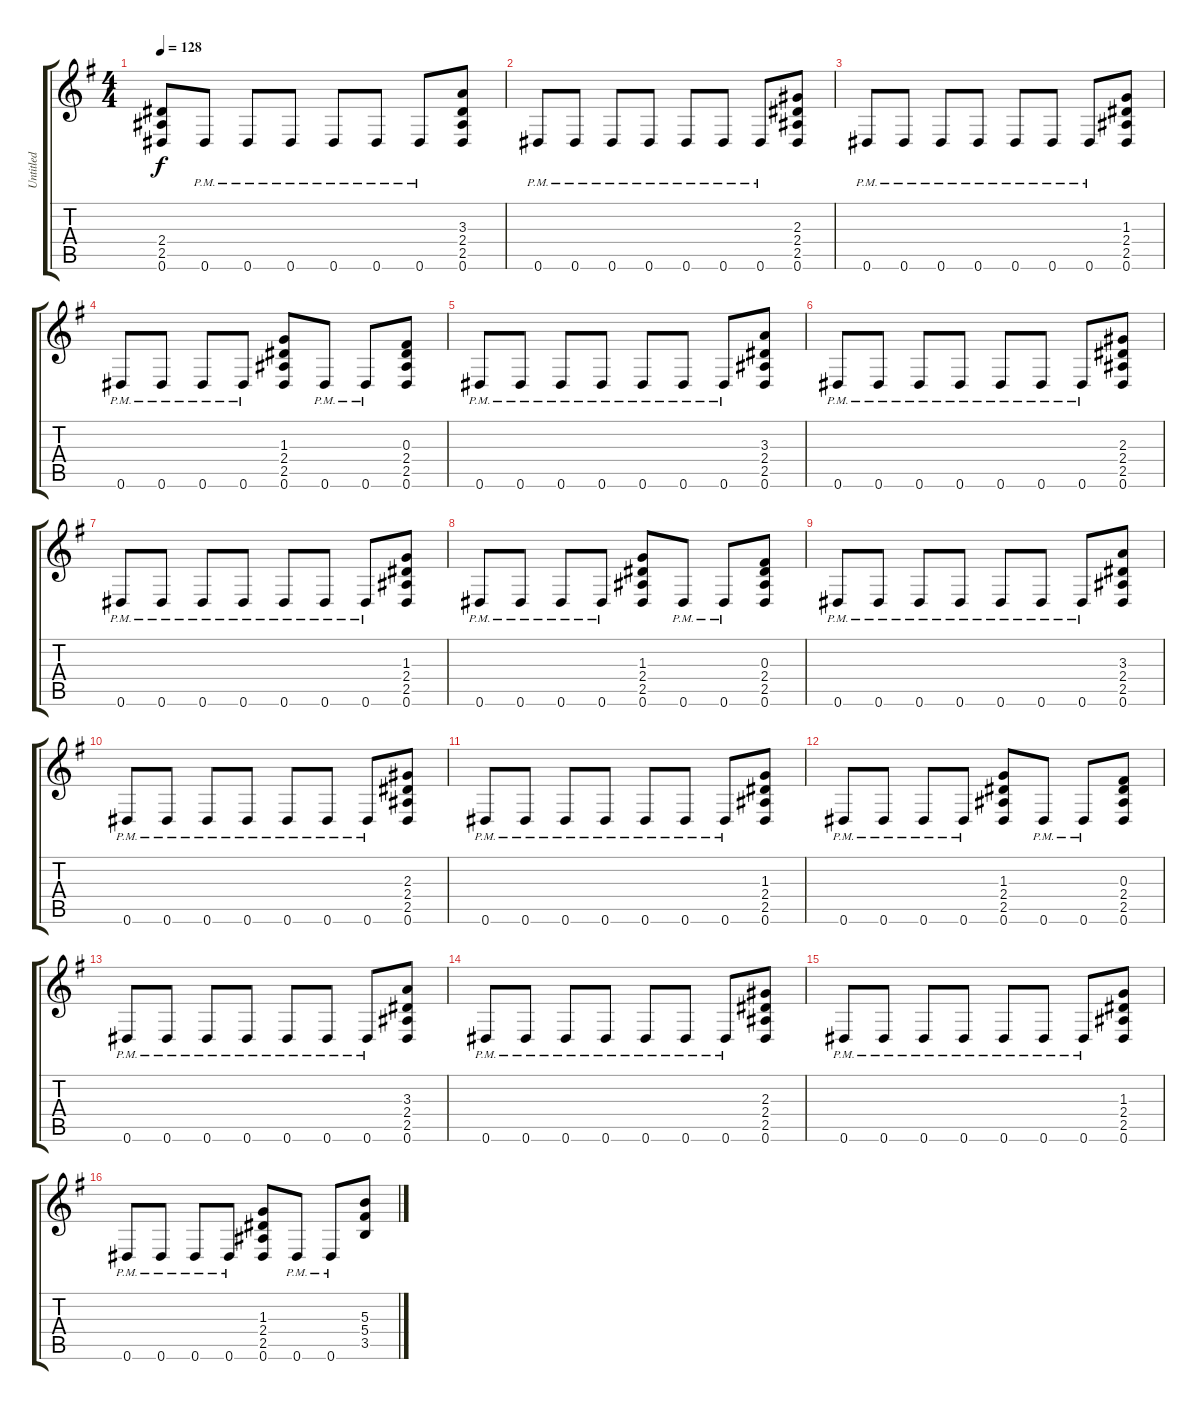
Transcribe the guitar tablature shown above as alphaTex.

\track ("Untitled" "Untitled") {instrument distortionguitar}
\staff {score tabs}
\tuning (Eb4 Bb3 Gb3 Db3 Ab2 Eb2) {hide}
\ts (4 4)
\tempo 128
\clef g2
\ks g
(2.4 2.5 0.6).8{dy f instrument distortionguitar} 0.6{pm}.8 0.6{pm}.8 0.6{pm}.8 0.6{pm}.8 0.6{pm}.8 0.6{pm}.8 (3.3 2.4 2.5 0.6).8 |
0.6{pm}.8 0.6{pm}.8 0.6{pm}.8 0.6{pm}.8 0.6{pm}.8 0.6{pm}.8 0.6{pm}.8 (2.3 2.4 2.5 0.6).8 |
0.6{pm}.8 0.6{pm}.8 0.6{pm}.8 0.6{pm}.8 0.6{pm}.8 0.6{pm}.8 0.6{pm}.8 (1.3 2.4 2.5 0.6).8 |
0.6{pm}.8 0.6{pm}.8 0.6{pm}.8 0.6{pm}.8 (1.3 2.4 2.5 0.6).8 0.6{pm}.8 0.6{pm}.8 (0.3 2.4 2.5 0.6).8 |
0.6{pm}.8 0.6{pm}.8 0.6{pm}.8 0.6{pm}.8 0.6{pm}.8 0.6{pm}.8 0.6{pm}.8 (3.3 2.4 2.5 0.6).8 |
0.6{pm}.8 0.6{pm}.8 0.6{pm}.8 0.6{pm}.8 0.6{pm}.8 0.6{pm}.8 0.6{pm}.8 (2.3 2.4 2.5 0.6).8 |
0.6{pm}.8 0.6{pm}.8 0.6{pm}.8 0.6{pm}.8 0.6{pm}.8 0.6{pm}.8 0.6{pm}.8 (1.3 2.4 2.5 0.6).8 |
0.6{pm}.8 0.6{pm}.8 0.6{pm}.8 0.6{pm}.8 (1.3 2.4 2.5 0.6).8 0.6{pm}.8 0.6{pm}.8 (0.3 2.4 2.5 0.6).8 |
0.6{pm}.8 0.6{pm}.8 0.6{pm}.8 0.6{pm}.8 0.6{pm}.8 0.6{pm}.8 0.6{pm}.8 (3.3 2.4 2.5 0.6).8 |
0.6{pm}.8 0.6{pm}.8 0.6{pm}.8 0.6{pm}.8 0.6{pm}.8 0.6{pm}.8 0.6{pm}.8 (2.3 2.4 2.5 0.6).8 |
0.6{pm}.8 0.6{pm}.8 0.6{pm}.8 0.6{pm}.8 0.6{pm}.8 0.6{pm}.8 0.6{pm}.8 (1.3 2.4 2.5 0.6).8 |
0.6{pm}.8 0.6{pm}.8 0.6{pm}.8 0.6{pm}.8 (1.3 2.4 2.5 0.6).8 0.6{pm}.8 0.6{pm}.8 (0.3 2.4 2.5 0.6).8 |
0.6{pm}.8 0.6{pm}.8 0.6{pm}.8 0.6{pm}.8 0.6{pm}.8 0.6{pm}.8 0.6{pm}.8 (3.3 2.4 2.5 0.6).8 |
0.6{pm}.8 0.6{pm}.8 0.6{pm}.8 0.6{pm}.8 0.6{pm}.8 0.6{pm}.8 0.6{pm}.8 (2.3 2.4 2.5 0.6).8 |
0.6{pm}.8 0.6{pm}.8 0.6{pm}.8 0.6{pm}.8 0.6{pm}.8 0.6{pm}.8 0.6{pm}.8 (1.3 2.4 2.5 0.6).8 |
0.6{pm}.8 0.6{pm}.8 0.6{pm}.8 0.6{pm}.8 (1.3 2.4 2.5 0.6).8 0.6{pm}.8 0.6{pm}.8 (5.3 5.4 3.5).8
